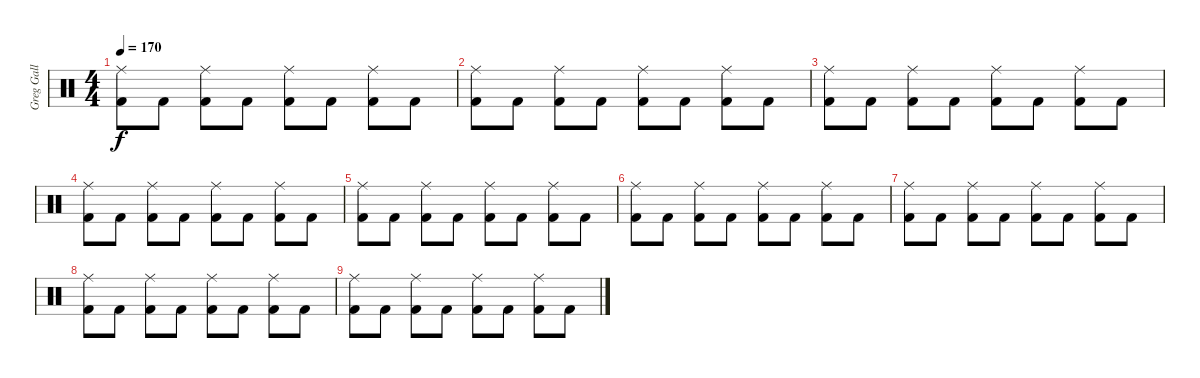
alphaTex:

\track (" Greg Gall (Drums)" " Greg Gall") {instrument percussion}
\staff {score}
\articulation defaults
\ts (4 4)
\tempo 170
\clef neutral
\ks c
("Kick (hit) 2" "Ride (middle)").8{dy f} "Kick (hit) 2".8 ("Kick (hit) 2" "Ride (middle)").8 "Kick (hit) 2".8 ("Kick (hit) 2" "Ride (middle)").8 "Kick (hit) 2".8 ("Kick (hit) 2" "Ride (middle)").8 "Kick (hit) 2".8 |
("Kick (hit) 2" "Ride (middle)").8 "Kick (hit) 2".8 ("Kick (hit) 2" "Ride (middle)").8 "Kick (hit) 2".8 ("Kick (hit) 2" "Ride (middle)").8 "Kick (hit) 2".8 ("Kick (hit) 2" "Ride (middle)").8 "Kick (hit) 2".8 |
("Kick (hit) 2" "Ride (middle)").8 "Kick (hit) 2".8 ("Kick (hit) 2" "Ride (middle)").8 "Kick (hit) 2".8 ("Kick (hit) 2" "Ride (middle)").8 "Kick (hit) 2".8 ("Kick (hit) 2" "Ride (middle)").8 "Kick (hit) 2".8 |
("Kick (hit) 2" "Ride (middle)").8 "Kick (hit) 2".8 ("Kick (hit) 2" "Ride (middle)").8 "Kick (hit) 2".8 ("Kick (hit) 2" "Ride (middle)").8 "Kick (hit) 2".8 ("Kick (hit) 2" "Ride (middle)").8 "Kick (hit) 2".8 |
("Kick (hit) 2" "Ride (middle)").8 "Kick (hit) 2".8 ("Kick (hit) 2" "Ride (middle)").8 "Kick (hit) 2".8 ("Kick (hit) 2" "Ride (middle)").8 "Kick (hit) 2".8 ("Kick (hit) 2" "Ride (middle)").8 "Kick (hit) 2".8 |
("Kick (hit) 2" "Ride (middle)").8 "Kick (hit) 2".8 ("Kick (hit) 2" "Ride (middle)").8 "Kick (hit) 2".8 ("Kick (hit) 2" "Ride (middle)").8 "Kick (hit) 2".8 ("Kick (hit) 2" "Ride (middle)").8 "Kick (hit) 2".8 |
("Kick (hit) 2" "Ride (middle)").8 "Kick (hit) 2".8 ("Kick (hit) 2" "Ride (middle)").8 "Kick (hit) 2".8 ("Kick (hit) 2" "Ride (middle)").8 "Kick (hit) 2".8 ("Kick (hit) 2" "Ride (middle)").8 "Kick (hit) 2".8 |
("Kick (hit) 2" "Ride (middle)").8 "Kick (hit) 2".8 ("Kick (hit) 2" "Ride (middle)").8 "Kick (hit) 2".8 ("Kick (hit) 2" "Ride (middle)").8 "Kick (hit) 2".8 ("Kick (hit) 2" "Ride (middle)").8 "Kick (hit) 2".8 |
("Kick (hit) 2" "Ride (middle)").8 "Kick (hit) 2".8 ("Kick (hit) 2" "Ride (middle)").8 "Kick (hit) 2".8 ("Kick (hit) 2" "Ride (middle)").8 "Kick (hit) 2".8 ("Kick (hit) 2" "Ride (middle)").8 "Kick (hit) 2".8
